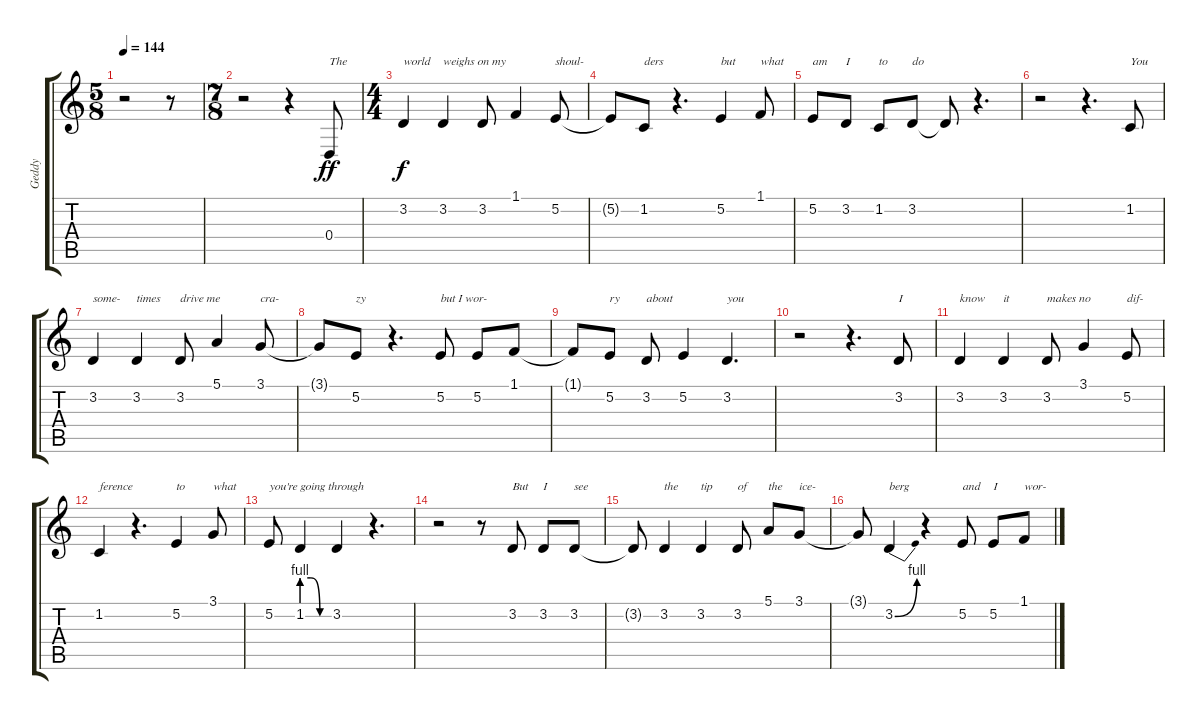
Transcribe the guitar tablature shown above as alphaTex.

\track ("Geddy" "Geddy") {instrument lead6voice}
\staff {score tabs}
\tuning (E4 B3 G3 D3 A2 E2) {hide}
\ts (5 8)
\tempo 144
\clef g2
\ks c
r.2{dy f} r.8 |
\ts (7 8)
r.2 r.4 0.4.8{txt "The" dy ff} |
\ts (4 4)
3.2.4{txt "world" dy f} 3.2.4{txt "weighs on my"} 3.2.8 1.1.4 5.2.8{txt "shoul-"} |
5.2{t}.8 1.2.8{txt "ders"} r.4{d} 5.2.4{txt "but"} 1.1.8{txt "what"} |
5.2.8{txt "am"} 3.2.8{txt "I"} 1.2.8{txt "to"} 3.2.8{txt "do"} 3.2{t}.8 r.4{d} |
r.2 r.4{d} 1.2.8{txt "You"} |
3.2.4{txt "some-"} 3.2.4{txt "times"} 3.2.8{txt "drive me"} 5.1.4 3.1.8{txt "cra-"} |
3.1{t}.8 5.2.8{txt "zy"} r.4{d} 5.2.8{txt "but I wor-"} 5.2.8 1.1.8 |
1.1{t}.8 5.2.8{txt "ry"} 3.2.8{txt "about"} 5.2.4 3.2.4{d txt "you"} |
r.2 r.4{d} 3.2.8{txt "I"} |
3.2.4{txt "know"} 3.2.4{txt "it"} 3.2.8{txt "makes no"} 3.1.4 5.2.8{txt "dif-"} |
1.2.4{txt "ference"} r.4{d} 5.2.4{txt "to"} 3.1.8{txt "what"} |
5.2.8{txt "you're going through"} 1.2{be (custom 0 4 20 4 40 0 60 0)}.4 3.2.4 r.4{d} |
r.2 r.8 3.2.8{txt "But"} 3.2.8{txt "I"} 3.2.8{txt "see"} |
3.2{t}.8 3.2.4{txt "the"} 3.2.4{txt "tip"} 3.2.8{txt "of"} 5.1.8{txt "the"} 3.1.8{txt "ice-"} |
3.1{t}.8 3.2{be (bend 0 0 60 4)}.4{txt "berg"} r.4 5.2.8{txt "and"} 5.2.8{txt "I"} 1.1.8{txt "wor-"}
